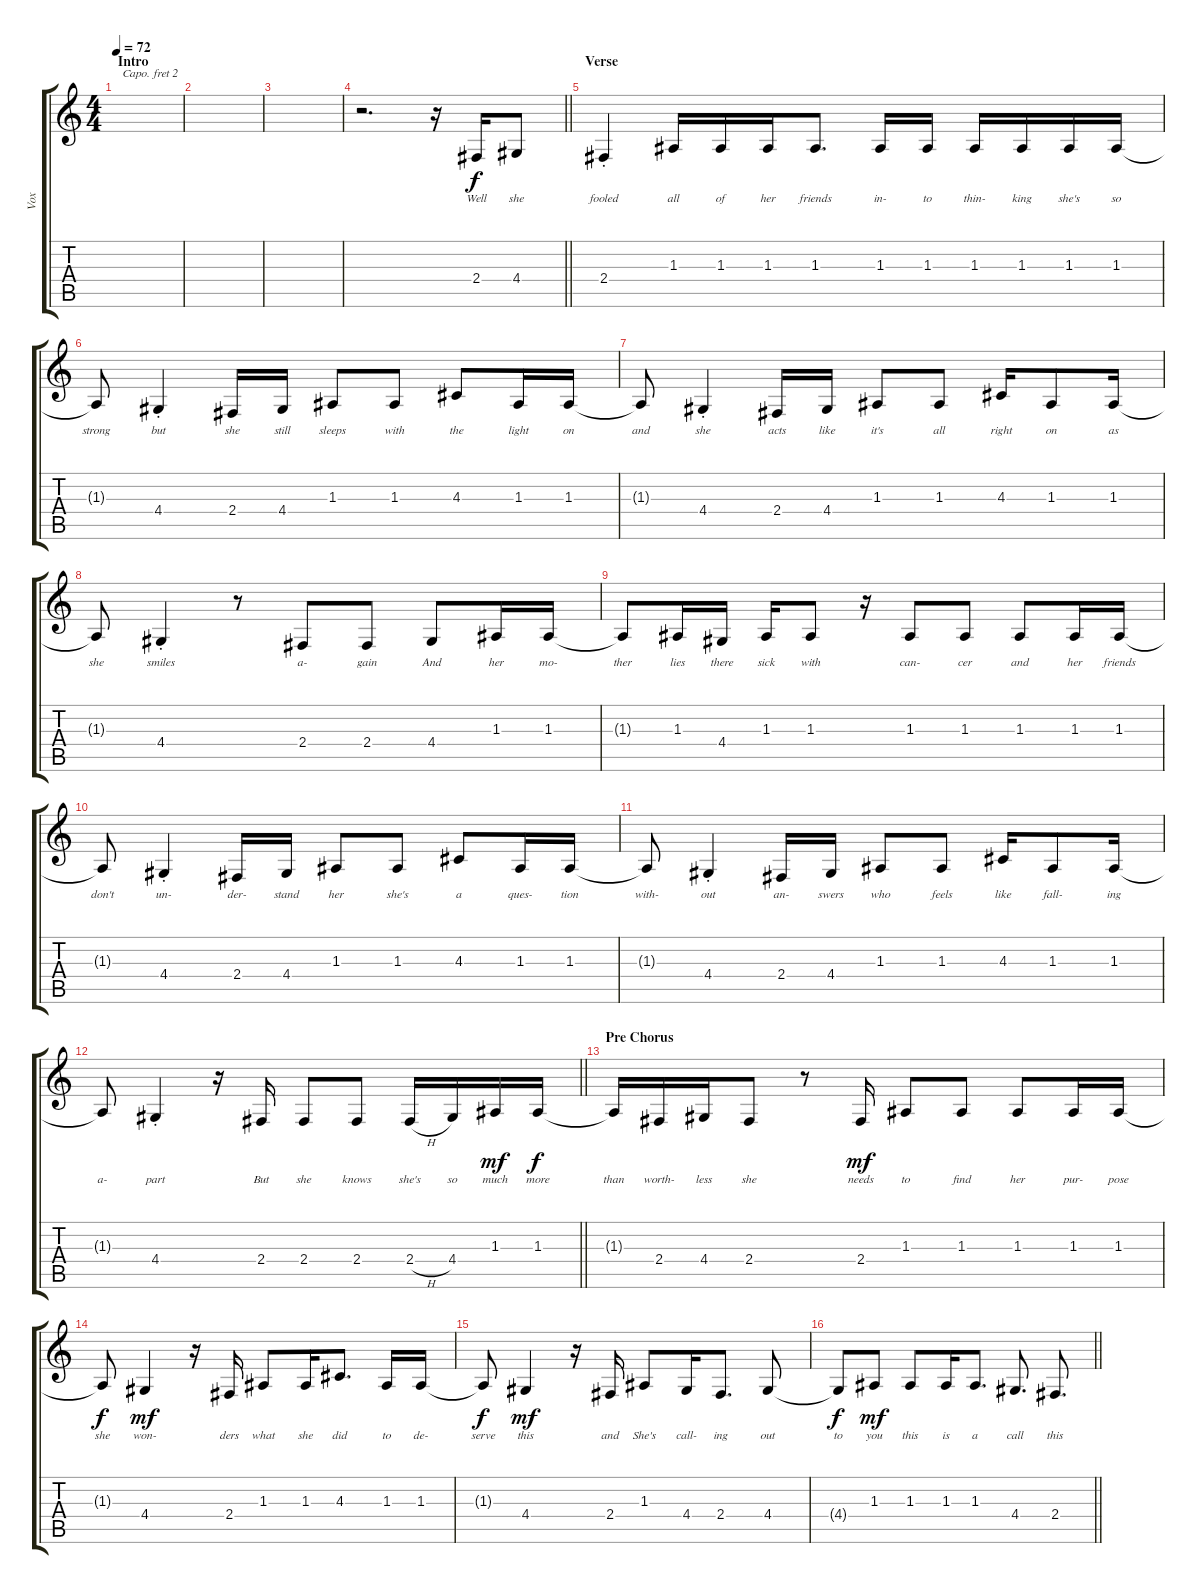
\track ("Vox" "Vox") {instrument tenorsax}
\staff {score tabs}
\capo 2
\tuning (E4 B3 G3 D3 A2 E2) {hide}
\ts (4 4)
\section ("" "Intro")
\tempo 72
\clef g2
\ks c
|
|
|
\barLineRight lightlight
r.2{d} r.16 2.4.16{lyrics (0 "Well") lyrics (1 "") lyrics (2 "") lyrics (3 "") lyrics (4 "")} 4.4.8{lyrics (0 "she") lyrics (1 "") lyrics (2 "") lyrics (3 "") lyrics (4 "")} |
\section ("" "Verse")
2.4{st}.4{lyrics (0 "fooled") lyrics (1 "") lyrics (2 "") lyrics (3 "") lyrics (4 "")} 1.3.16{lyrics (0 "all") lyrics (1 "") lyrics (2 "") lyrics (3 "") lyrics (4 "")} 1.3.16{lyrics (0 "of") lyrics (1 "") lyrics (2 "") lyrics (3 "") lyrics (4 "")} 1.3.16{lyrics (0 "her") lyrics (1 "") lyrics (2 "") lyrics (3 "") lyrics (4 "")} 1.3.8{d lyrics (0 "friends") lyrics (1 "") lyrics (2 "") lyrics (3 "") lyrics (4 "")} 1.3.16{lyrics (0 "in-") lyrics (1 "") lyrics (2 "") lyrics (3 "") lyrics (4 "")} 1.3.16{lyrics (0 "to") lyrics (1 "") lyrics (2 "") lyrics (3 "") lyrics (4 "")} 1.3.16{lyrics (0 "thin-") lyrics (1 "") lyrics (2 "") lyrics (3 "") lyrics (4 "")} 1.3.16{lyrics (0 "king") lyrics (1 "") lyrics (2 "") lyrics (3 "") lyrics (4 "")} 1.3.16{lyrics (0 "she's") lyrics (1 "") lyrics (2 "") lyrics (3 "") lyrics (4 "")} 1.3.16{lyrics (0 "so") lyrics (1 "") lyrics (2 "") lyrics (3 "") lyrics (4 "")} |
1.3{t}.8{lyrics (0 "strong") lyrics (1 "") lyrics (2 "") lyrics (3 "") lyrics (4 "")} 4.4{st}.4{lyrics (0 "but") lyrics (1 "") lyrics (2 "") lyrics (3 "") lyrics (4 "")} 2.4.16{lyrics (0 "she") lyrics (1 "") lyrics (2 "") lyrics (3 "") lyrics (4 "")} 4.4.16{lyrics (0 "still") lyrics (1 "") lyrics (2 "") lyrics (3 "") lyrics (4 "")} 1.3.8{lyrics (0 "sleeps") lyrics (1 "") lyrics (2 "") lyrics (3 "") lyrics (4 "")} 1.3.8{lyrics (0 "with") lyrics (1 "") lyrics (2 "") lyrics (3 "") lyrics (4 "")} 4.3.8{lyrics (0 "the") lyrics (1 "") lyrics (2 "") lyrics (3 "") lyrics (4 "")} 1.3.16{lyrics (0 "light") lyrics (1 "") lyrics (2 "") lyrics (3 "") lyrics (4 "")} 1.3.16{lyrics (0 "on") lyrics (1 "") lyrics (2 "") lyrics (3 "") lyrics (4 "")} |
1.3{t}.8{lyrics (0 "and") lyrics (1 "") lyrics (2 "") lyrics (3 "") lyrics (4 "")} 4.4{st}.4{lyrics (0 "she") lyrics (1 "") lyrics (2 "") lyrics (3 "") lyrics (4 "")} 2.4.16{lyrics (0 "acts") lyrics (1 "") lyrics (2 "") lyrics (3 "") lyrics (4 "")} 4.4.16{lyrics (0 "like") lyrics (1 "") lyrics (2 "") lyrics (3 "") lyrics (4 "")} 1.3.8{lyrics (0 "it's") lyrics (1 "") lyrics (2 "") lyrics (3 "") lyrics (4 "")} 1.3.8{lyrics (0 "all") lyrics (1 "") lyrics (2 "") lyrics (3 "") lyrics (4 "")} 4.3.16{lyrics (0 "right") lyrics (1 "") lyrics (2 "") lyrics (3 "") lyrics (4 "")} 1.3.8{lyrics (0 "on") lyrics (1 "") lyrics (2 "") lyrics (3 "") lyrics (4 "")} 1.3.16{lyrics (0 "as") lyrics (1 "") lyrics (2 "") lyrics (3 "") lyrics (4 "")} |
1.3{t}.8{lyrics (0 "she") lyrics (1 "") lyrics (2 "") lyrics (3 "") lyrics (4 "")} 4.4{st}.4{lyrics (0 "smiles") lyrics (1 "") lyrics (2 "") lyrics (3 "") lyrics (4 "")} r.8 2.4.8{lyrics (0 "a-") lyrics (1 "") lyrics (2 "") lyrics (3 "") lyrics (4 "")} 2.4.8{lyrics (0 "gain") lyrics (1 "") lyrics (2 "") lyrics (3 "") lyrics (4 "")} 4.4.8{lyrics (0 "And") lyrics (1 "") lyrics (2 "") lyrics (3 "") lyrics (4 "")} 1.3.16{lyrics (0 "her") lyrics (1 "") lyrics (2 "") lyrics (3 "") lyrics (4 "")} 1.3.16{lyrics (0 "mo-") lyrics (1 "") lyrics (2 "") lyrics (3 "") lyrics (4 "")} |
1.3{t}.8{lyrics (0 "ther") lyrics (1 "") lyrics (2 "") lyrics (3 "") lyrics (4 "")} 1.3.16{lyrics (0 "lies") lyrics (1 "") lyrics (2 "") lyrics (3 "") lyrics (4 "")} 4.4.16{lyrics (0 "there") lyrics (1 "") lyrics (2 "") lyrics (3 "") lyrics (4 "")} 1.3.16{lyrics (0 "sick") lyrics (1 "") lyrics (2 "") lyrics (3 "") lyrics (4 "")} 1.3.8{lyrics (0 "with") lyrics (1 "") lyrics (2 "") lyrics (3 "") lyrics (4 "")} r.16 1.3.8{lyrics (0 "can-") lyrics (1 "") lyrics (2 "") lyrics (3 "") lyrics (4 "")} 1.3.8{lyrics (0 "cer") lyrics (1 "") lyrics (2 "") lyrics (3 "") lyrics (4 "")} 1.3.8{lyrics (0 "and") lyrics (1 "") lyrics (2 "") lyrics (3 "") lyrics (4 "")} 1.3.16{lyrics (0 "her") lyrics (1 "") lyrics (2 "") lyrics (3 "") lyrics (4 "")} 1.3.16{lyrics (0 "friends") lyrics (1 "") lyrics (2 "") lyrics (3 "") lyrics (4 "")} |
1.3{t}.8{lyrics (0 "don't") lyrics (1 "") lyrics (2 "") lyrics (3 "") lyrics (4 "")} 4.4{st}.4{lyrics (0 "un-") lyrics (1 "") lyrics (2 "") lyrics (3 "") lyrics (4 "")} 2.4.16{lyrics (0 "der-") lyrics (1 "") lyrics (2 "") lyrics (3 "") lyrics (4 "")} 4.4.16{lyrics (0 "stand") lyrics (1 "") lyrics (2 "") lyrics (3 "") lyrics (4 "")} 1.3.8{lyrics (0 "her") lyrics (1 "") lyrics (2 "") lyrics (3 "") lyrics (4 "")} 1.3.8{lyrics (0 "she's") lyrics (1 "") lyrics (2 "") lyrics (3 "") lyrics (4 "")} 4.3.8{lyrics (0 "a") lyrics (1 "") lyrics (2 "") lyrics (3 "") lyrics (4 "")} 1.3.16{lyrics (0 "ques-") lyrics (1 "") lyrics (2 "") lyrics (3 "") lyrics (4 "")} 1.3.16{lyrics (0 "tion") lyrics (1 "") lyrics (2 "") lyrics (3 "") lyrics (4 "")} |
1.3{t}.8{lyrics (0 "with-") lyrics (1 "") lyrics (2 "") lyrics (3 "") lyrics (4 "")} 4.4{st}.4{lyrics (0 "out") lyrics (1 "") lyrics (2 "") lyrics (3 "") lyrics (4 "")} 2.4.16{lyrics (0 "an-") lyrics (1 "") lyrics (2 "") lyrics (3 "") lyrics (4 "")} 4.4.16{lyrics (0 "swers") lyrics (1 "") lyrics (2 "") lyrics (3 "") lyrics (4 "")} 1.3.8{lyrics (0 "who") lyrics (1 "") lyrics (2 "") lyrics (3 "") lyrics (4 "")} 1.3.8{lyrics (0 "feels") lyrics (1 "") lyrics (2 "") lyrics (3 "") lyrics (4 "")} 4.3.16{lyrics (0 "like") lyrics (1 "") lyrics (2 "") lyrics (3 "") lyrics (4 "")} 1.3.8{lyrics (0 "fall-") lyrics (1 "") lyrics (2 "") lyrics (3 "") lyrics (4 "")} 1.3.16{lyrics (0 "ing") lyrics (1 "") lyrics (2 "") lyrics (3 "") lyrics (4 "")} |
\barLineRight lightlight
1.3{t}.8{lyrics (0 "a-") lyrics (1 "") lyrics (2 "") lyrics (3 "") lyrics (4 "")} 4.4{st}.4{lyrics (0 "part") lyrics (1 "") lyrics (2 "") lyrics (3 "") lyrics (4 "")} r.16 2.4.16{lyrics (0 "But") lyrics (1 "") lyrics (2 "") lyrics (3 "") lyrics (4 "")} 2.4.8{lyrics (0 "she") lyrics (1 "") lyrics (2 "") lyrics (3 "") lyrics (4 "")} 2.4.8{lyrics (0 "knows") lyrics (1 "") lyrics (2 "") lyrics (3 "") lyrics (4 "")} 2.4{h}.16{lyrics (0 "she's") lyrics (1 "") lyrics (2 "") lyrics (3 "") lyrics (4 "")} 4.4.16{lyrics (0 "so") lyrics (1 "") lyrics (2 "") lyrics (3 "") lyrics (4 "")} 1.3.16{lyrics (0 "much") lyrics (1 "") lyrics (2 "") lyrics (3 "") lyrics (4 "") dy mf} 1.3.16{lyrics (0 "more") lyrics (1 "") lyrics (2 "") lyrics (3 "") lyrics (4 "") dy f} |
\section ("" "Pre Chorus")
1.3{t}.16{lyrics (0 "than") lyrics (1 "") lyrics (2 "") lyrics (3 "") lyrics (4 "")} 2.4.16{lyrics (0 "worth-") lyrics (1 "") lyrics (2 "") lyrics (3 "") lyrics (4 "")} 4.4.16{lyrics (0 "less") lyrics (1 "") lyrics (2 "") lyrics (3 "") lyrics (4 "")} 2.4.8{lyrics (0 "she") lyrics (1 "") lyrics (2 "") lyrics (3 "") lyrics (4 "")} r.8 2.4.16{lyrics (0 "needs") lyrics (1 "") lyrics (2 "") lyrics (3 "") lyrics (4 "") dy mf} 1.3.8{lyrics (0 "to") lyrics (1 "") lyrics (2 "") lyrics (3 "") lyrics (4 "")} 1.3.8{lyrics (0 "find") lyrics (1 "") lyrics (2 "") lyrics (3 "") lyrics (4 "")} 1.3.8{lyrics (0 "her") lyrics (1 "") lyrics (2 "") lyrics (3 "") lyrics (4 "")} 1.3.16{lyrics (0 "pur-") lyrics (1 "") lyrics (2 "") lyrics (3 "") lyrics (4 "")} 1.3.16{lyrics (0 "pose") lyrics (1 "") lyrics (2 "") lyrics (3 "") lyrics (4 "")} |
1.3{t}.8{lyrics (0 "she") lyrics (1 "") lyrics (2 "") lyrics (3 "") lyrics (4 "") dy f} 4.4.4{lyrics (0 "won-") lyrics (1 "") lyrics (2 "") lyrics (3 "") lyrics (4 "") dy mf} r.16 2.4.16{lyrics (0 "ders") lyrics (1 "") lyrics (2 "") lyrics (3 "") lyrics (4 "")} 1.3.8{lyrics (0 "what") lyrics (1 "") lyrics (2 "") lyrics (3 "") lyrics (4 "")} 1.3.16{lyrics (0 "she") lyrics (1 "") lyrics (2 "") lyrics (3 "") lyrics (4 "")} 4.3.8{d lyrics (0 "did") lyrics (1 "") lyrics (2 "") lyrics (3 "") lyrics (4 "")} 1.3.16{lyrics (0 "to") lyrics (1 "") lyrics (2 "") lyrics (3 "") lyrics (4 "")} 1.3.16{lyrics (0 "de-") lyrics (1 "") lyrics (2 "") lyrics (3 "") lyrics (4 "")} |
1.3{t}.8{lyrics (0 "serve") lyrics (1 "") lyrics (2 "") lyrics (3 "") lyrics (4 "") dy f} 4.4.4{lyrics (0 "this") lyrics (1 "") lyrics (2 "") lyrics (3 "") lyrics (4 "") dy mf} r.16 2.4.16{lyrics (0 "and") lyrics (1 "") lyrics (2 "") lyrics (3 "") lyrics (4 "")} 1.3.8{lyrics (0 "She's") lyrics (1 "") lyrics (2 "") lyrics (3 "") lyrics (4 "")} 4.4.16{lyrics (0 "call-") lyrics (1 "") lyrics (2 "") lyrics (3 "") lyrics (4 "")} 2.4.8{d lyrics (0 "ing") lyrics (1 "") lyrics (2 "") lyrics (3 "") lyrics (4 "")} 4.4.8{lyrics (0 "out") lyrics (1 "") lyrics (2 "") lyrics (3 "") lyrics (4 "")} |
\barLineRight lightlight
4.4{t}.8{lyrics (0 "to") lyrics (1 "") lyrics (2 "") lyrics (3 "") lyrics (4 "") dy f} 1.3.8{lyrics (0 "you") lyrics (1 "") lyrics (2 "") lyrics (3 "") lyrics (4 "") dy mf} 1.3.8{lyrics (0 "this") lyrics (1 "") lyrics (2 "") lyrics (3 "") lyrics (4 "")} 1.3.16{lyrics (0 "is") lyrics (1 "") lyrics (2 "") lyrics (3 "") lyrics (4 "")} 1.3.8{d lyrics (0 "a") lyrics (1 "") lyrics (2 "") lyrics (3 "") lyrics (4 "")} 4.4.8{d lyrics (0 "call") lyrics (1 "") lyrics (2 "") lyrics (3 "") lyrics (4 "")} 2.4.8{d lyrics (0 "this") lyrics (1 "") lyrics (2 "") lyrics (3 "") lyrics (4 "")}
